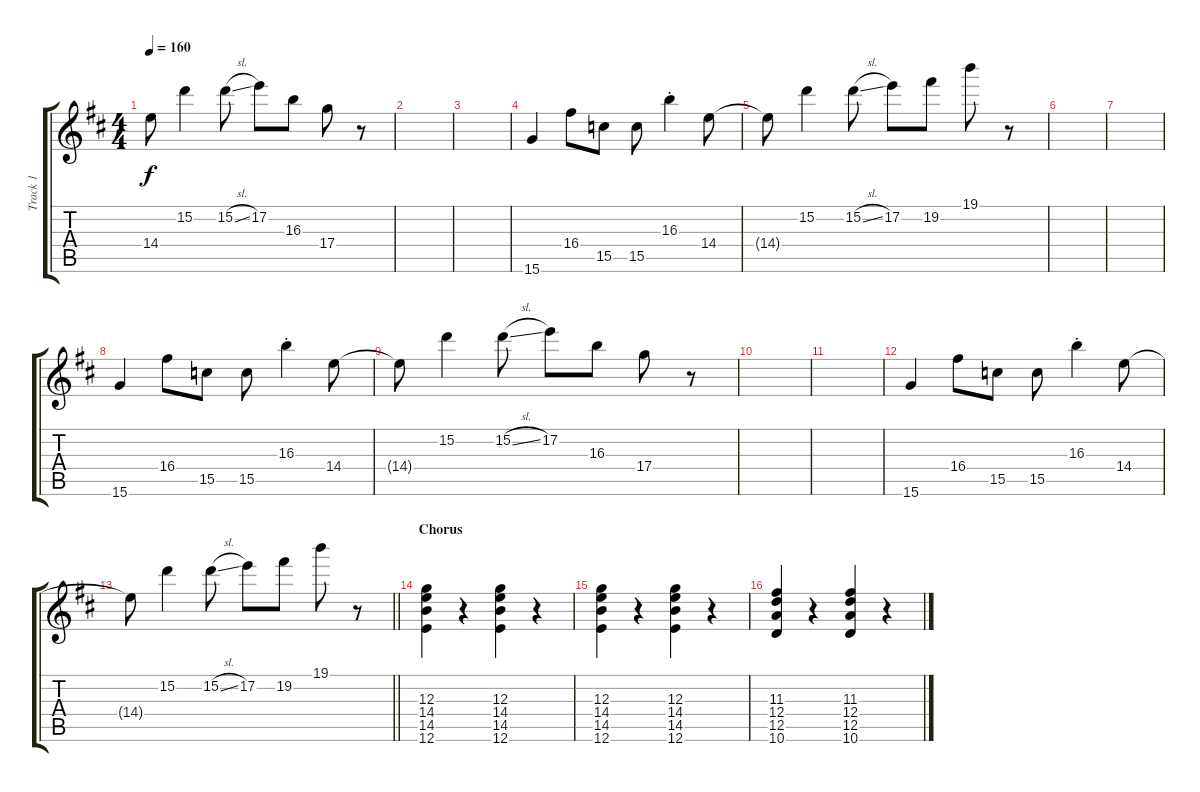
\track ("Track 1" "Track 1") {instrument acousticguitarsteel}
\staff {score tabs}
\tuning (E4 B3 G3 D3 A2 E2) {hide}
\ts (4 4)
\tempo 160
\clef g2
\ks d
14.4{t}.8{dy f} 15.2.4 15.2{sl}.8 17.2.8 16.3.8 17.4.8 r.8 |
|
|
15.6.4 16.4.8 15.5.8 15.5.8 16.3{st}.4 14.4.8 |
14.4{t}.8 15.2.4 15.2{sl}.8 17.2.8 19.2.8 19.1.8 r.8 |
|
|
15.6.4 16.4.8 15.5.8 15.5.8 16.3{st}.4 14.4.8 |
14.4{t}.8 15.2.4 15.2{sl}.8 17.2.8 16.3.8 17.4.8 r.8 |
|
|
15.6.4 16.4.8 15.5.8 15.5.8 16.3{st}.4 14.4.8 |
\barLineRight lightlight
14.4{t}.8 15.2.4 15.2{sl}.8 17.2.8 19.2.8 19.1.8 r.8 |
\section ("" "Chorus")
(12.3 14.4 14.5 12.6).4 r.4 (12.3 14.4 14.5 12.6).4 r.4 |
(12.3 14.4 14.5 12.6).4 r.4 (12.3 14.4 14.5 12.6).4 r.4 |
(11.3 12.4 12.5 10.6).4 r.4 (11.3 12.4 12.5 10.6).4 r.4
